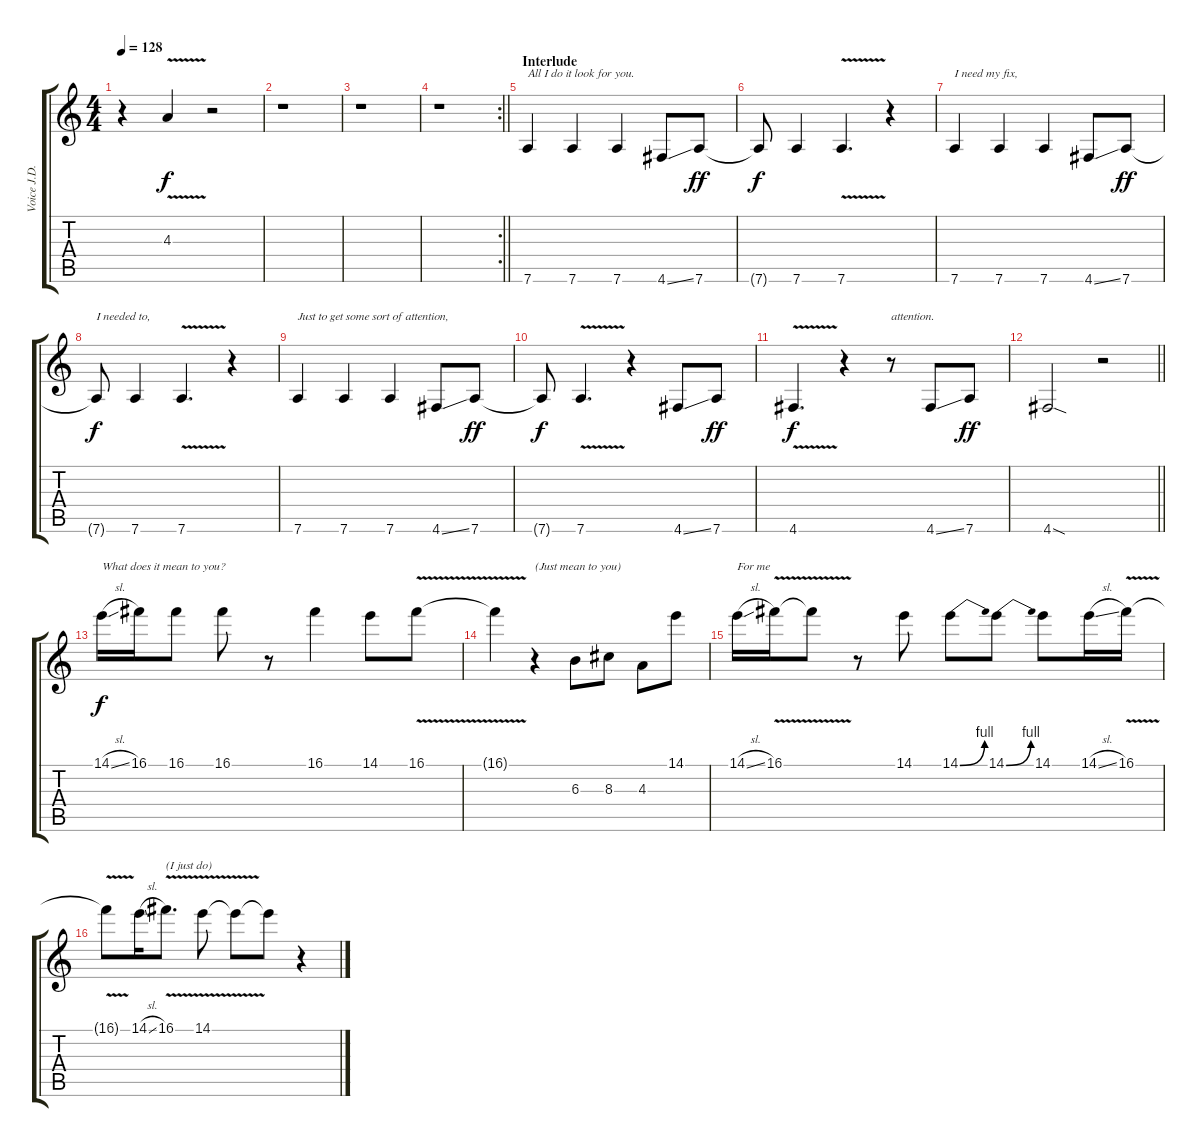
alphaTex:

\track ("Voice J.D./Smith" "Voice J.D.") {instrument distortionguitar}
\staff {score tabs}
\tuning (D4 A3 F3 C3 G2 D2) {hide}
\ts (4 4)
\tempo 128
\clef g2
\ks c
r.4{dy f} 4.3{v}.4 r.2 |
r.1 |
r.1 |
\rc 2
\barLineRight lightlight
r.1 |
\section ("" "Interlude")
7.6.4{txt "All I do it look for you."} 7.6.4 7.6.4 4.6{ss}.8 7.6.8{dy ff} |
7.6{t}.8{dy f} 7.6.4 7.6{v}.4{d} r.4 |
7.6.4{txt "I need my fix,"} 7.6.4 7.6.4 4.6{ss}.8 7.6.8{dy ff} |
7.6{t}.8{txt "I needed to," dy f} 7.6.4 7.6{v}.4{d} r.4 |
7.6.4{txt "Just to get some sort of attention, "} 7.6.4 7.6.4 4.6{ss}.8 7.6.8{dy ff} |
7.6{t}.8{dy f} 7.6{v}.4{d} r.4 4.6{ss}.8 7.6.8{dy ff} |
4.6{v}.4{d dy f} r.4 r.8{txt "attention."} 4.6{ss}.8 7.6.8{dy ff} |
\barLineRight lightlight
4.6{sod}.2 r.2 |
14.1{sl}.16{txt "What does it mean to you? " dy f} 16.1.16 16.1.8 16.1.8 r.8 16.1.4 14.1.8 16.1{v}.8 |
16.1{t}.4 r.4{txt "(Just mean to you)"} 6.3.8 8.3.8 4.3.8 14.1.8 |
14.1{sl}.16{txt "For me"} 16.1{v}.16 16.1{t}.8 r.8 14.1.8{txt ""} 14.1{be (bend 0 0 60 4)}.8 14.1{be (bend 0 0 60 4)}.8 14.1.8 14.1{sl}.16 16.1{v}.16 |
16.1{t}.8 14.1{sl}.16 16.1{v}.8{d txt "(I just do)"} 14.1{v}.8 14.1{t}.8 14.1{t}.8 r.4
